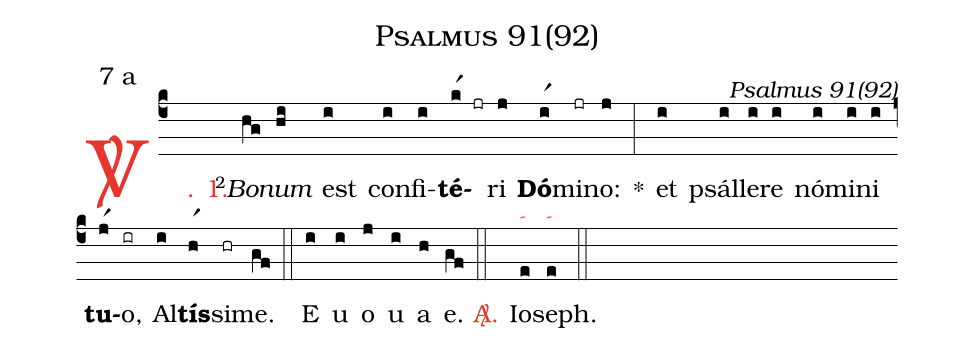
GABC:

name: Psalmus 91(92);
mode: 7;
mode-differentia: a;
commentary: Psalmus 91(92);
nabc-lines: 1;
%%
(c4)

<c><sp>V/</sp>. 1.</c>() <v>\VSup{2}</v><i>Bo</i>(hg)<i>num</i>(hi) est(i) con(i)fi(i)<b>té</b>(kr1 jr)ri(j) <b>Dó</b>(ir1)mi(jr)no:(j) *(:) et(i) psál(i)le(i)re(i) nó(i)mi(i)ni(i) <b>tu</b>(jr1)o,(ir) Al(i)<b>tís</b>(hr1)si(hr)me.(gf) (::)

<eu>E(i) u(i) o(j) u(i) a(h) e.</eu>(gf) (::)

<nlba><c><sp>A/</sp>.</c>() Io</nlba>(e|ta)seph.(e|ta) (::)
